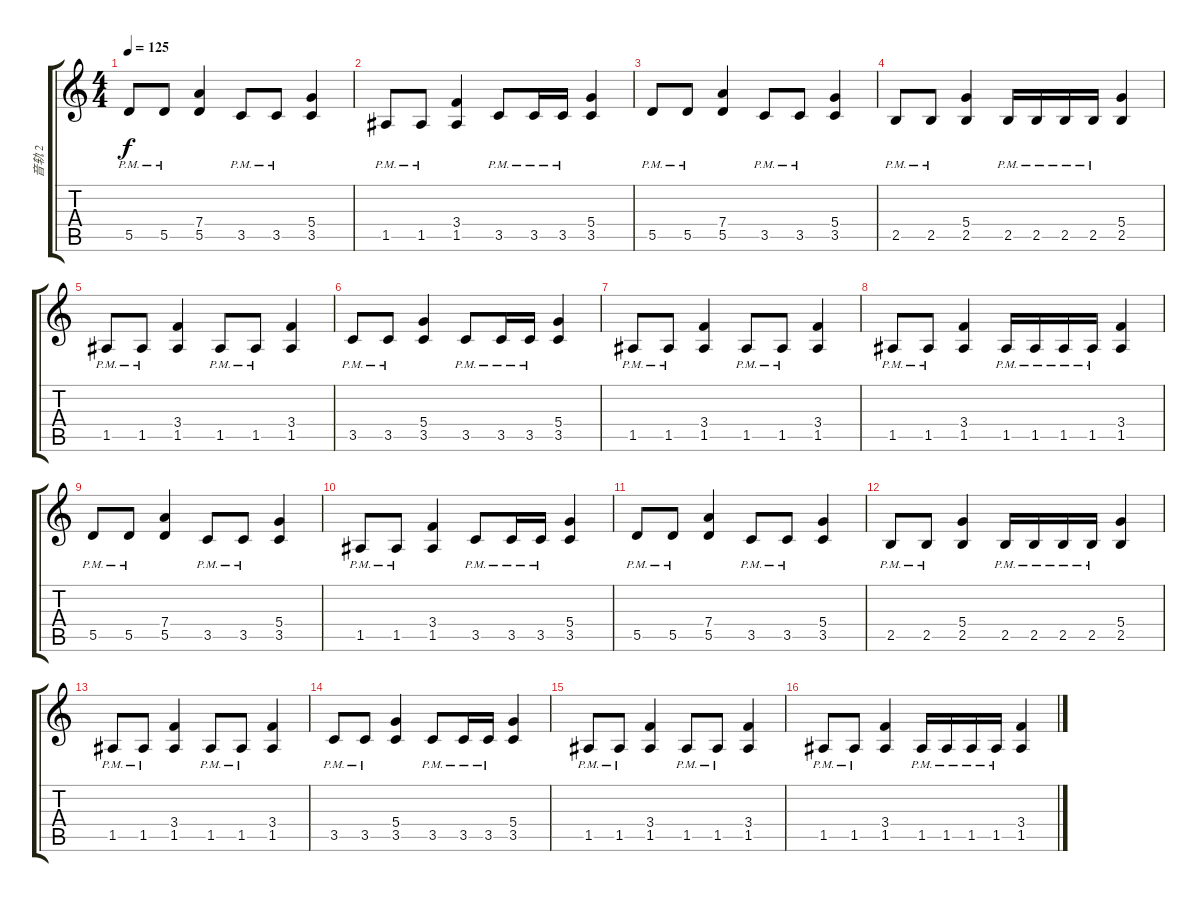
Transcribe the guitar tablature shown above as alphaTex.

\track ("音轨 2" "音轨 2") {instrument distortionguitar}
\staff {score tabs}
\tuning (E4 B3 G3 D3 A2 E2) {hide}
\ts (4 4)
\tempo 125
\clef g2
\ks c
5.5{pm}.8{dy f} 5.5{pm}.8 (7.4 5.5).4 3.5{pm}.8 3.5{pm}.8 (5.4 3.5).4 |
1.5{pm}.8 1.5{pm}.8 (3.4 1.5).4 3.5{pm}.8 3.5{pm}.16 3.5{pm}.16 (5.4 3.5).4 |
5.5{pm}.8 5.5{pm}.8 (7.4 5.5).4 3.5{pm}.8 3.5{pm}.8 (5.4 3.5).4 |
2.5{pm}.8 2.5{pm}.8 (5.4 2.5).4 2.5{pm}.16 2.5{pm}.16 2.5{pm}.16 2.5{pm}.16 (5.4 2.5).4 |
1.5{pm}.8 1.5{pm}.8 (3.4 1.5).4 1.5{pm}.8 1.5{pm}.8 (3.4 1.5).4 |
3.5{pm}.8 3.5{pm}.8 (5.4 3.5).4 3.5{pm}.8 3.5{pm}.16 3.5{pm}.16 (5.4 3.5).4 |
1.5{pm}.8 1.5{pm}.8 (3.4 1.5).4 1.5{pm}.8 1.5{pm}.8 (3.4 1.5).4 |
1.5{pm}.8 1.5{pm}.8 (3.4 1.5).4 1.5{pm}.16 1.5{pm}.16 1.5{pm}.16 1.5{pm}.16 (3.4 1.5).4 |
5.5{pm}.8 5.5{pm}.8 (7.4 5.5).4 3.5{pm}.8 3.5{pm}.8 (5.4 3.5).4 |
1.5{pm}.8 1.5{pm}.8 (3.4 1.5).4 3.5{pm}.8 3.5{pm}.16 3.5{pm}.16 (5.4 3.5).4 |
5.5{pm}.8 5.5{pm}.8 (7.4 5.5).4 3.5{pm}.8 3.5{pm}.8 (5.4 3.5).4 |
2.5{pm}.8 2.5{pm}.8 (5.4 2.5).4 2.5{pm}.16 2.5{pm}.16 2.5{pm}.16 2.5{pm}.16 (5.4 2.5).4 |
1.5{pm}.8 1.5{pm}.8 (3.4 1.5).4 1.5{pm}.8 1.5{pm}.8 (3.4 1.5).4 |
3.5{pm}.8 3.5{pm}.8 (5.4 3.5).4 3.5{pm}.8 3.5{pm}.16 3.5{pm}.16 (5.4 3.5).4 |
1.5{pm}.8 1.5{pm}.8 (3.4 1.5).4 1.5{pm}.8 1.5{pm}.8 (3.4 1.5).4 |
1.5{pm}.8 1.5{pm}.8 (3.4 1.5).4 1.5{pm}.16 1.5{pm}.16 1.5{pm}.16 1.5{pm}.16 (3.4 1.5).4
